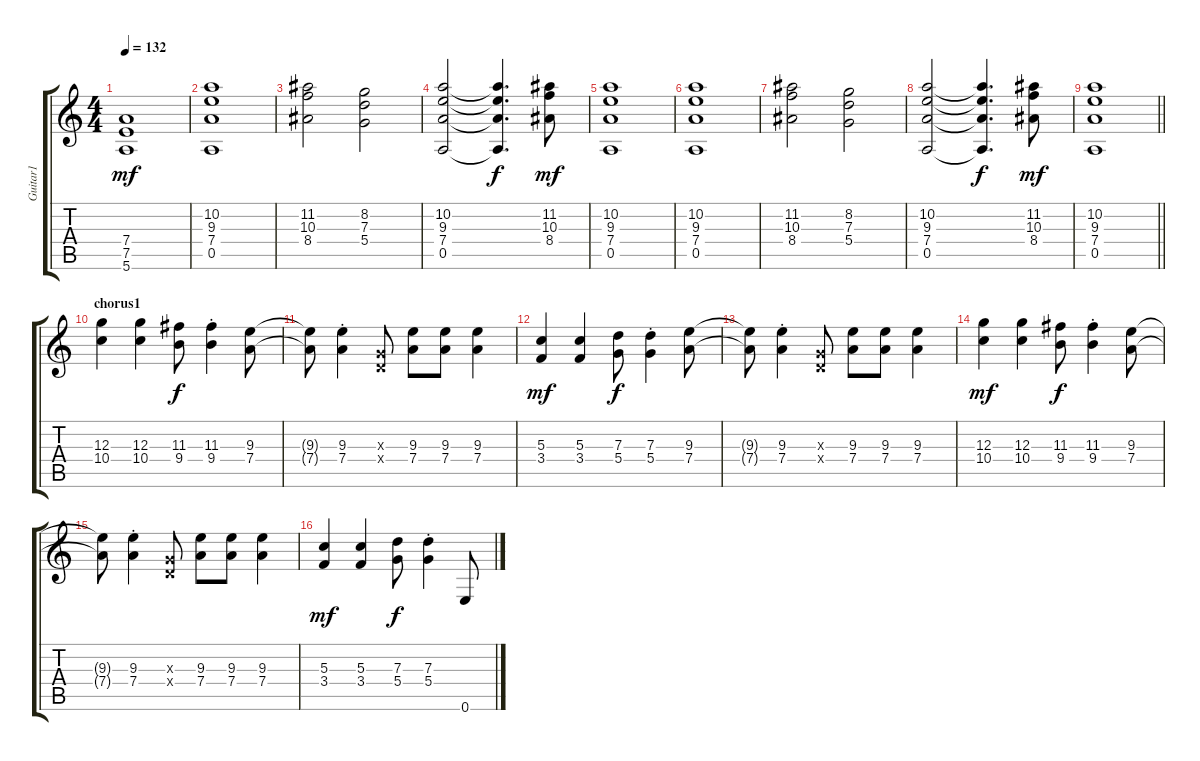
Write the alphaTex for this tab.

\track ("Guitar1" "Guitar1") {instrument overdrivenguitar}
\staff {score tabs}
\tuning (E4 B3 G3 D3 A2 E2) {hide}
\ts (4 4)
\tempo 132
\clef g2
\ks c
(7.4 7.5 5.6).1{dy mf} |
(10.2 9.3 7.4 0.5).1 |
(11.2 10.3 8.4).2 (8.2 7.3 5.4).2 |
(10.2 9.3 7.4 0.5).2 (10.2{t} 9.3{t} 7.4{t} 0.5{t}).4{d dy f} (11.2 10.3 8.4).8{dy mf} |
(10.2 9.3 7.4 0.5).1 |
(10.2 9.3 7.4 0.5).1 |
(11.2 10.3 8.4).2 (8.2 7.3 5.4).2 |
(10.2 9.3 7.4 0.5).2 (10.2{t} 9.3{t} 7.4{t} 0.5{t}).4{d dy f} (11.2 10.3 8.4).8{dy mf} |
\barLineRight lightlight
(10.2 9.3 7.4 0.5).1 |
\section ("" "chorus1")
(12.3 10.4).4 (12.3 10.4).4 (11.3 9.4).8{dy f} (11.3{st} 9.4{st}).4 (9.3 7.4).8 |
(9.3{t} 7.4{t}).8 (9.3{st} 7.4{st}).4 (0.3{x} 0.4{x}).8 (9.3 7.4).8 (9.3 7.4).8 (9.3 7.4).4 |
(5.3 3.4).4{dy mf} (5.3 3.4).4 (7.3 5.4).8{dy f} (7.3{st} 5.4{st}).4 (9.3 7.4).8 |
(9.3{t} 7.4{t}).8 (9.3{st} 7.4{st}).4 (0.3{x} 0.4{x}).8 (9.3 7.4).8 (9.3 7.4).8 (9.3 7.4).4 |
(12.3 10.4).4{dy mf} (12.3 10.4).4 (11.3 9.4).8{dy f} (11.3{st} 9.4{st}).4 (9.3 7.4).8 |
(9.3{t} 7.4{t}).8 (9.3{st} 7.4{st}).4 (0.3{x} 0.4{x}).8 (9.3 7.4).8 (9.3 7.4).8 (9.3 7.4).4 |
(5.3 3.4).4{dy mf} (5.3 3.4).4 (7.3 5.4).8{dy f} (7.3{st} 5.4{st}).4 0.6.8
